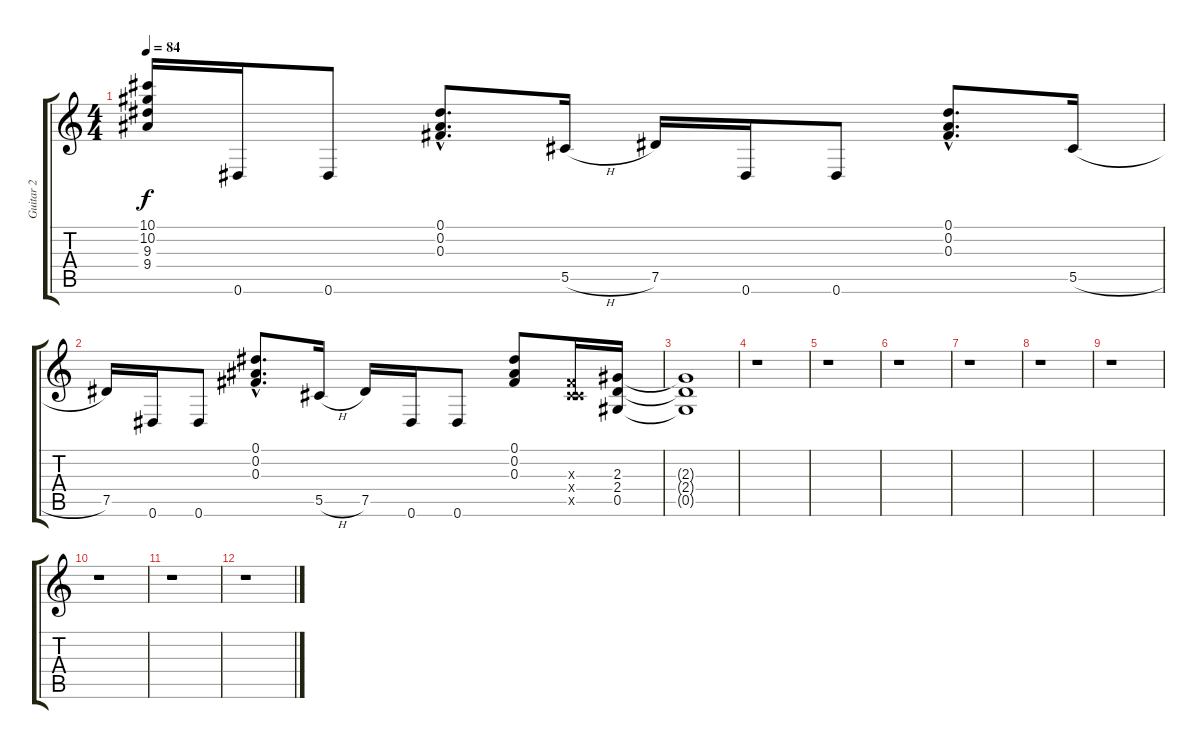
\track ("Guitar 2" "Guitar 2") {instrument overdrivenguitar}
\staff {score tabs}
\tuning (Eb4 Bb3 Gb3 Db3 Ab2 Eb2) {hide}
\ts (4 4)
\tempo 84
\clef g2
\ks c
(10.1 10.2 9.3 9.4).16{dy f} 0.6.16 0.6.8 (0.1{hac} 0.2{hac} 0.3{hac}).8{d} 5.5{h}.16 7.5.16 0.6.16 0.6.8 (0.1{hac} 0.2{hac} 0.3{hac}).8{d} 5.5{h}.16 |
7.5.16 0.6.16 0.6.8 (0.1{hac} 0.2{hac} 0.3{hac}).8{d} 5.5{h}.16 7.5.16 0.6.16 0.6.8 (0.1 0.2 0.3).8 (0.3{x} 0.4{x} 5.5{x}).16 (2.3 2.4 0.5).16 |
(2.3{t} 2.4{t} 0.5{t}).1 |
r.1 |
r.1 |
r.1 |
r.1 |
r.1 |
r.1 |
r.1 |
r.1 |
r.1
